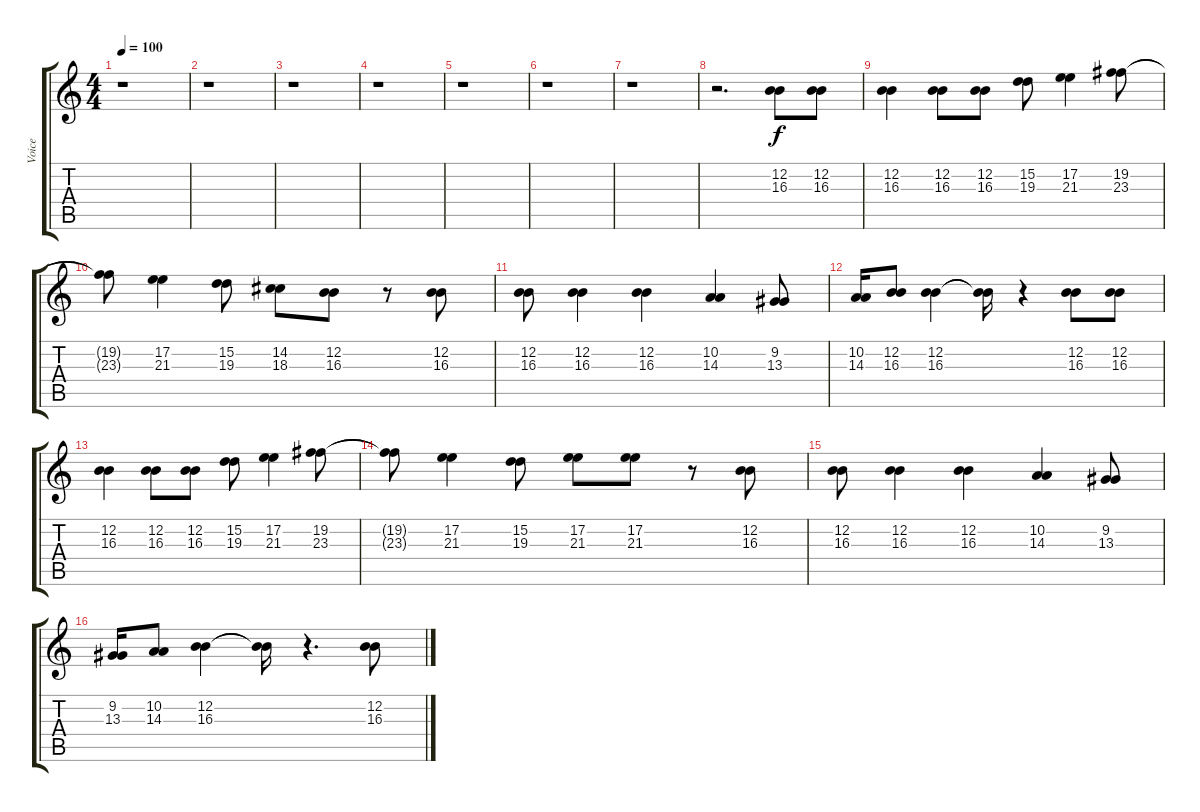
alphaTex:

\track ("Voice" "Voice") {instrument sopranosax}
\staff {score tabs}
\tuning (E4 B3 G3 D3 A2 E2) {hide}
\ts (4 4)
\tempo 100
\clef g2
\ks c
r.1{dy f} |
r.1 |
r.1 |
r.1 |
r.1 |
r.1 |
r.1 |
r.2{d} (12.2 16.3).8 (12.2 16.3).8 |
(12.2 16.3).4 (12.2 16.3).8 (12.2 16.3).8 (15.2 19.3).8 (17.2 21.3).4 (19.2 23.3).8 |
(19.2{t} 23.3{t}).8 (17.2 21.3).4 (15.2 19.3).8 (14.2 18.3).8 (12.2 16.3).8 r.8 (12.2 16.3).8 |
(12.2 16.3).8 (12.2 16.3).4 (12.2 16.3).4 (10.2 14.3).4 (9.2 13.3).8 |
(10.2 14.3).16 (12.2 16.3).8 (12.2 16.3).4 (12.2{t} 16.3{t}).16 r.4 (12.2 16.3).8 (12.2 16.3).8 |
(12.2 16.3).4 (12.2 16.3).8 (12.2 16.3).8 (15.2 19.3).8 (17.2 21.3).4 (19.2 23.3).8 |
(19.2{t} 23.3{t}).8 (17.2 21.3).4 (15.2 19.3).8 (17.2 21.3).8 (17.2 21.3).8 r.8 (12.2 16.3).8 |
(12.2 16.3).8 (12.2 16.3).4 (12.2 16.3).4 (10.2 14.3).4 (9.2 13.3).8 |
(9.2 13.3).16 (10.2 14.3).8 (12.2 16.3).4 (12.2{t} 16.3{t}).16 r.4{d} (12.2 16.3).8
